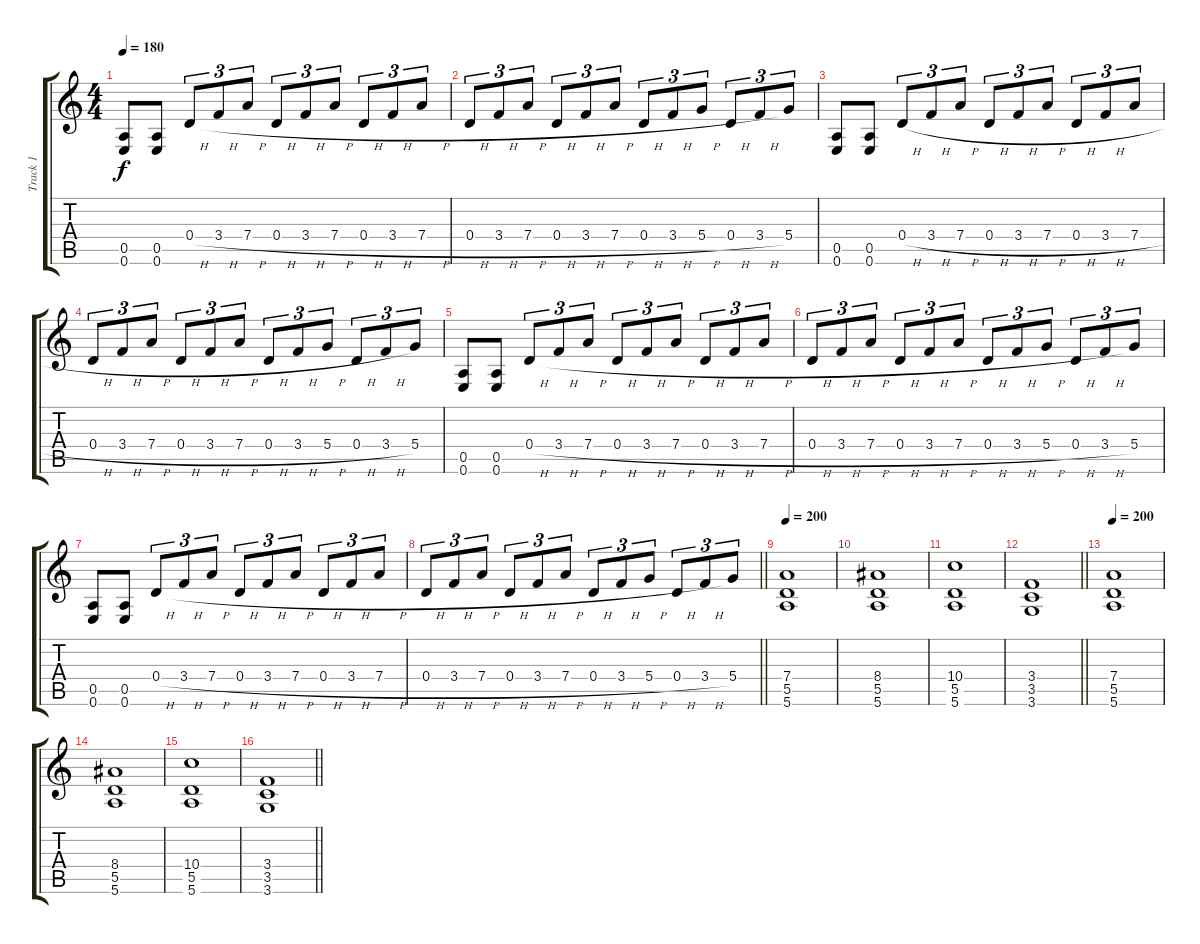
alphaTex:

\track ("Track 1" "Track 1") {instrument acousticguitarsteel}
\staff {score tabs}
\tuning (E4 B3 G3 D3 A2 E2) {hide}
\ts (4 4)
\tempo 180
\clef g2
\ks c
(0.5 0.6).8{dy f} (0.5 0.6).8 0.4{h}.8{tu (3 2)} 3.4{h}.8{tu (3 2)} 7.4{h}.8{tu (3 2)} 0.4{h}.8{tu (3 2)} 3.4{h}.8{tu (3 2)} 7.4{h}.8{tu (3 2)} 0.4{h}.8{tu (3 2)} 3.4{h}.8{tu (3 2)} 7.4{h}.8{tu (3 2)} |
0.4{h}.8{tu (3 2)} 3.4{h}.8{tu (3 2)} 7.4{h}.8{tu (3 2)} 0.4{h}.8{tu (3 2)} 3.4{h}.8{tu (3 2)} 7.4{h}.8{tu (3 2)} 0.4{h}.8{tu (3 2)} 3.4{h}.8{tu (3 2)} 5.4{h}.8{tu (3 2)} 0.4{h}.8{tu (3 2)} 3.4{h}.8{tu (3 2)} 5.4.8{tu (3 2)} |
(0.5 0.6).8 (0.5 0.6).8 0.4{h}.8{tu (3 2)} 3.4{h}.8{tu (3 2)} 7.4{h}.8{tu (3 2)} 0.4{h}.8{tu (3 2)} 3.4{h}.8{tu (3 2)} 7.4{h}.8{tu (3 2)} 0.4{h}.8{tu (3 2)} 3.4{h}.8{tu (3 2)} 7.4{h}.8{tu (3 2)} |
0.4{h}.8{tu (3 2)} 3.4{h}.8{tu (3 2)} 7.4{h}.8{tu (3 2)} 0.4{h}.8{tu (3 2)} 3.4{h}.8{tu (3 2)} 7.4{h}.8{tu (3 2)} 0.4{h}.8{tu (3 2)} 3.4{h}.8{tu (3 2)} 5.4{h}.8{tu (3 2)} 0.4{h}.8{tu (3 2)} 3.4{h}.8{tu (3 2)} 5.4.8{tu (3 2)} |
(0.5 0.6).8 (0.5 0.6).8 0.4{h}.8{tu (3 2)} 3.4{h}.8{tu (3 2)} 7.4{h}.8{tu (3 2)} 0.4{h}.8{tu (3 2)} 3.4{h}.8{tu (3 2)} 7.4{h}.8{tu (3 2)} 0.4{h}.8{tu (3 2)} 3.4{h}.8{tu (3 2)} 7.4{h}.8{tu (3 2)} |
0.4{h}.8{tu (3 2)} 3.4{h}.8{tu (3 2)} 7.4{h}.8{tu (3 2)} 0.4{h}.8{tu (3 2)} 3.4{h}.8{tu (3 2)} 7.4{h}.8{tu (3 2)} 0.4{h}.8{tu (3 2)} 3.4{h}.8{tu (3 2)} 5.4{h}.8{tu (3 2)} 0.4{h}.8{tu (3 2)} 3.4{h}.8{tu (3 2)} 5.4.8{tu (3 2)} |
(0.5 0.6).8 (0.5 0.6).8 0.4{h}.8{tu (3 2)} 3.4{h}.8{tu (3 2)} 7.4{h}.8{tu (3 2)} 0.4{h}.8{tu (3 2)} 3.4{h}.8{tu (3 2)} 7.4{h}.8{tu (3 2)} 0.4{h}.8{tu (3 2)} 3.4{h}.8{tu (3 2)} 7.4{h}.8{tu (3 2)} |
\barLineRight lightlight
0.4{h}.8{tu (3 2)} 3.4{h}.8{tu (3 2)} 7.4{h}.8{tu (3 2)} 0.4{h}.8{tu (3 2)} 3.4{h}.8{tu (3 2)} 7.4{h}.8{tu (3 2)} 0.4{h}.8{tu (3 2)} 3.4{h}.8{tu (3 2)} 5.4{h}.8{tu (3 2)} 0.4{h}.8{tu (3 2)} 3.4{h}.8{tu (3 2)} 5.4.8{tu (3 2)} |
\tempo 200
(7.4 5.5 5.6).1 |
(8.4 5.5 5.6).1 |
(10.4 5.5 5.6).1 |
\barLineRight lightlight
(3.4 3.5 3.6).1 |
\tempo 200
(7.4 5.5 5.6).1 |
(8.4 5.5 5.6).1 |
(10.4 5.5 5.6).1 |
\barLineRight lightlight
(3.4 3.5 3.6).1
